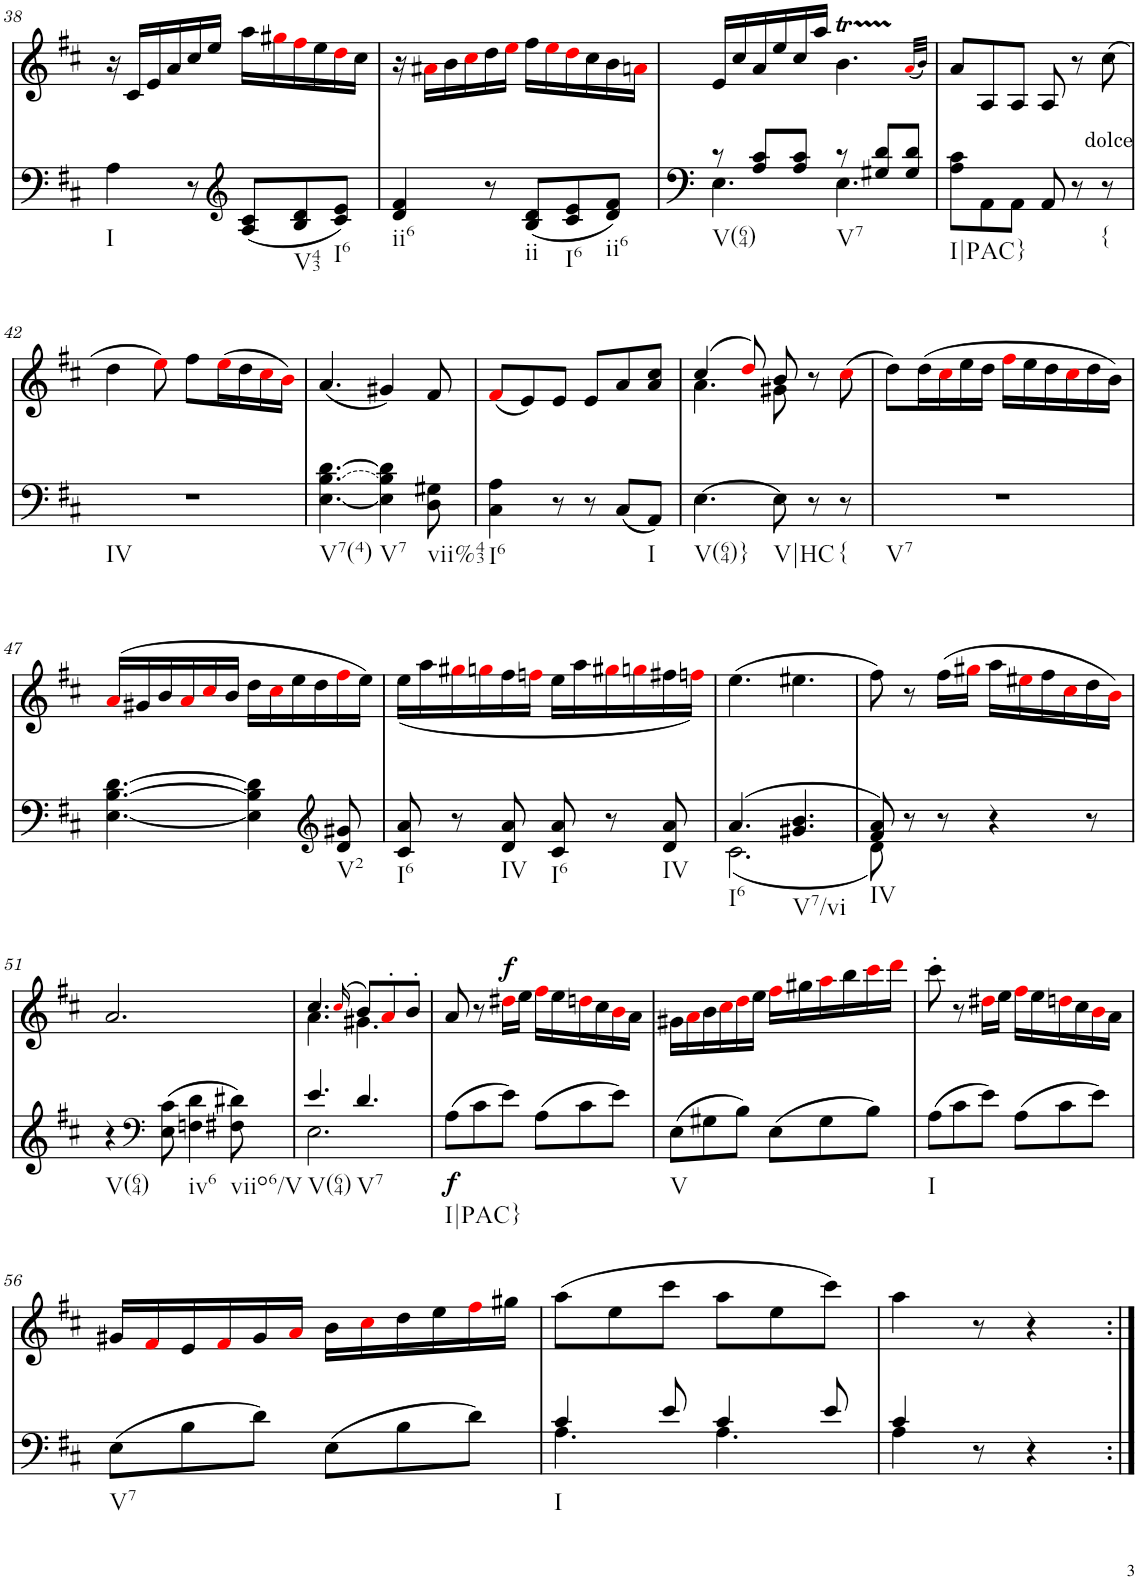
**kern	**dynam	**kern	**dynam
*part2	*part2	*part1	*part1
*staff2	*staff2	*staff1	*staff1
*I"Piano, unbenannt	*	*I"Piano, unbenannt	*
*I'Pno	*	*I'Pno	*
!!LO:PB:g=z
*clefG2	*	*clefG2	*
*k[f#c#]	*	*k[f#c#]	*
*M6/8	*	*M6/8	*
=38	=38	=38	=38
!LO:TX:b:t=I	!	!	!
4A\	.	16r	.
.	.	16c#/LL	.
.	.	16e/	.
.	.	16a/	.
8r	.	16cc#/	.
.	.	16ee/JJ	.
*clefG2	*	*	*
(8A/ 8c#/L	.	16aa\LL	.
.	.	16gg#Xi\	.
!LO:TX:b:t=V43	!	!	!
8B/ 8d/	.	16ff#i\	.
.	.	16ee\	.
!LO:TX:b:t=I6	!	!	!
8c#/ 8e/J)	.	16ddi\	.
.	.	16cc#\JJ	.
=39	=39	=39	=39
!LO:TX:b:t=ii6	!	!	!
4d/ 4f#/	.	16r	.
.	.	16a#Xi\LL	.
.	.	16b\	.
.	.	16cc#i\	.
8r	.	16dd\	.
.	.	16eei\JJ	.
!LO:TX:b:t=ii	!	!	!
(8B/ 8d/L	.	16ff#\LL	.
.	.	16eei\	.
!LO:TX:b:t=I6	!	!	!
8c#/ 8e/	.	16ddi\	.
.	.	16cc#\	.
!LO:TX:b:t=ii6	!	!	!
8d/ 8f#/J)	.	16b\	.
.	.	16ani\JJ	.
=40	=40	=40	=40
*^	*	*	*
!LO:TX:b:t=V(64)	!	!	!	!
8r	4.E\	.	16e/LL	.
.	.	.	16cc#/	.
8A/ 8c#/L	.	.	16a/	.
.	.	.	16ee/	.
8A/ 8c#/J	.	.	16cc#/	.
.	.	.	16aa/JJ	.
!LO:TX:b:t=V7	!	!	!	!
8r	4.E\	.	4.bT\	.
8G#X/ 8d/L	.	.	.	.
8G#/ 8d/J	.	.	.	.
*v	*v	*	*	*
.	.	(32qai/LLL	.
.	.	32qb/JJJ)	.
=41	=41	=41	=41
!LO:TX:b:t=I|PAC}	!	!	!
8A\ 8c#\L	.	8a/L	.
8AA\	.	8A/	.
8AA\J	.	8A/J	.
8AA/	.	8A/	.
8r	.	8r	.
!LO:TX:a:t=dolce	!	!	!
!LO:TX:b:t={	!	!	!
8r	.	(8cc#\	.
!!LO:LB:g=z
=42	=42	=42	=42
!LO:TX:b:t=IV	!	!	!
2.r	.	4dd\	.
.	.	8eei\)	.
.	.	8ff#\L	.
.	.	(16eei\L	.
.	.	16dd\	.
.	.	16cc#i\	.
.	.	16bi\JJ)	.
=43	=43	=43	=43
!LO:TX:b:t=V7(4)	!	!	!
!LO:T:n=2:dash	!	!	!
[4.E\ [4.B\ [4.d\	.	(4.a/	.
!LO:TX:b:t=V7	!	!	!
4E\] 4B\] 4d\]	.	4g#X/)	.
!LO:TX:b:t=vii%43	!	!	!
8D\ 8G#X\	.	8f#/	.
=44	=44	=44	=44
!LO:TX:b:t=I6	!	!	!
4C#\ 4A\	.	(8f#i/L	.
.	.	8e/)	.
8r	.	8e/J	.
8r	.	8e/L	.
(8C#/L	.	8a/	.
!LO:TX:b:t=I	!	!	!
8AA/J)	.	8a/ 8cc#/J	.
=45	=45	=45	=45
*	*	*^	*
!LO:TX:b:t=V(64)}	!	!	!	!
[4.E\	.	(4cc#/	4.a\	.
.	.	8ddi/)	.	.
!LO:TX:b:t=V|HC	!	!	!	!
8E\]	.	8b/	8g#X\	.
8r	.	8r	4ryy	.
!LO:TX:b:t={	!	!	!	!
8r	.	(8cc#i\	.	.
*	*	*v	*v	*
=46	=46	=46	=46
!LO:TX:b:t=V7	!	!	!
2.r	.	8dd\L)	.
.	.	(16dd\L	.
.	.	16cc#i\	.
.	.	16ee\	.
.	.	16dd\JJ	.
.	.	16ff#i\LL	.
.	.	16ee\	.
.	.	16dd\	.
.	.	16cc#i\	.
.	.	16dd\	.
.	.	16b\JJ)	.
!!LO:LB:g=z
=47	=47	=47	=47
[4.E\ [4.B\ [4.d\	.	(16ai/LL	.
.	.	16g#X/	.
.	.	16b/	.
.	.	16ai/	.
.	.	16cc#i/	.
.	.	16b/JJ	.
4E\] 4B\] 4d\]	.	16dd\LL	.
.	.	16cc#i\	.
.	.	16ee\	.
.	.	16dd\	.
*clefG2	*	*	*
!LO:TX:b:t=V2	!	!	!
8d/ 8g#X/	.	16ff#i\	.
.	.	16ee\JJ)	.
=48	=48	=48	=48
!LO:TX:b:t=I6	!	!	!
8c#/ 8a/	.	(<16ee\LL	.
.	.	16aa\	.
8r	.	16gg#Xi\	.
.	.	16ggni\	.
!LO:TX:b:t=IV	!	!	!
8d/ 8a/	.	16ff#\	.
.	.	16ffni\JJ	.
!LO:TX:b:t=I6	!	!	!
8c#/ 8a/	.	16ee\LL	.
.	.	16aa\	.
8r	.	16gg#Xi\	.
.	.	16ggni\	.
!LO:TX:b:t=IV	!	!	!
8d/ 8a/	.	16ff#X\	.
.	.	16ffni\JJ)	.
=49	=49	=49	=49
*^	*	*	*
!LO:TX:b:t=I6	!	!	!	!
(4.a/	(2.c#\	.	(4.ee\	.
!LO:TX:b:t=V7/vi	!	!	!	!
4.g#X/ 4.b/	.	.	4.ee#X\	.
=50	=50	=50	=50	=50
!LO:TX:b:t=IV	!	!	!	!
8f#/ 8a/)	8d\)	.	8ff#\)	.
8r	2ryy	.	8r	.
8r	.	.	(16ff#\LL	.
.	.	.	16gg#Xi\JJ	.
4r	.	.	16aa\LL	.
.	.	.	16ee#Xi\	.
.	.	.	16ff#\	.
.	.	.	16cc#i\	.
8r	8ryy	.	16dd\	.
.	.	.	16bi\JJ)	.
*v	*v	*	*	*
!!LO:LB:g=z
=51	=51	=51	=51
!LO:TX:b:t=V(64)	!	!	!
4r	.	2.a/	.
*clefF4	*	*	*
(8E\ 8c#\	.	.	.
!LO:TX:b:t=iv6	!	!	!
4Fn\ 4d\	.	.	.
!LO:TX:b:t=viio6/V	!	!	!
8F#X\ 8d#X\)	.	.	.
=52	=52	=52	=52
*^	*	*^	*
!LO:TX:b:t=V(64)	!	!	!	!	!
4.e/	2.E\	.	4.cc#/	4.a\	.
.	.	.	(>16qcc#i/	.	.
!LO:TX:b:t=V7	!	!	!	!	!
4.d/	.	.	8b/L)	4.g#X\	.
.	.	.	8a'i/	.	.
.	.	.	8b'/J	.	.
*v	*v	*	*	*	*
*	*	*v	*v	*
=53	=53	=53	=53
!LO:TX:b:t=I|PAC}	!	!	!
!	!LO:DY:b	!	!
(8A\L	f	8a/	.
8c#\	.	8r	.
!	!	!	!LO:DY:a
8e\J)	.	16dd#Xi\LL	f
.	.	16ee\JJ	.
(8A\L	.	16ff#i\LL	.
.	.	16ee\	.
8c#\	.	16ddni\	.
.	.	16cc#\	.
8e\J)	.	16bi\	.
.	.	16a\JJ	.
=54	=54	=54	=54
!LO:TX:b:t=V	!	!	!
(8E\L	.	16g#X\LL	.
.	.	16ai\	.
8G#X\	.	16b\	.
.	.	16cc#i\	.
8B\J)	.	16ddi\	.
.	.	16ee\JJ	.
(8E\L	.	16ff#i\LL	.
.	.	16gg#X\	.
8G#\	.	16aai\	.
.	.	16bb\	.
8B\J)	.	16ccc#i\	.
.	.	16dddi\JJ	.
=55	=55	=55	=55
!LO:TX:b:t=I	!	!	!
(8A\L	.	8ccc#'\	.
8c#\	.	8r	.
8e\J)	.	16dd#Xi\LL	.
.	.	16ee\JJ	.
(8A\L	.	16ff#i\LL	.
.	.	16ee\	.
8c#\	.	16ddni\	.
.	.	16cc#\	.
8e\J)	.	16bi\	.
.	.	16a\JJ	.
!!LO:LB:g=z
=56	=56	=56	=56
!LO:TX:b:t=V7	!	!	!
(8E\L	.	16g#X/LL	.
.	.	16f#i/	.
8B\	.	16e/	.
.	.	16f#i/	.
8d\J)	.	16g#/	.
.	.	16ai/JJ	.
(8E\L	.	16b\LL	.
.	.	16cc#i\	.
8B\	.	16dd\	.
.	.	16ee\	.
8d\J)	.	16ff#i\	.
.	.	16gg#X\JJ	.
=57	=57	=57	=57
*^	*	*	*
!LO:TX:b:t=I	!	!	!	!
4c#/	4.A\	.	(8aa\L	.
.	.	.	8ee\	.
8e/	.	.	8ccc#\J	.
4c#/	4.A\	.	8aa\L	.
.	.	.	8ee\	.
8e/	.	.	8ccc#\J)	.
=58	=58	=58	=58	=58
4c#/	4A\	.	4aa\	.
8r	4.ryy	.	8r	.
4r	.	.	4r	.
*v	*v	*	*	*
=:|!	=:|!	=:|!	=:|!
*-	*-	*-	*-
